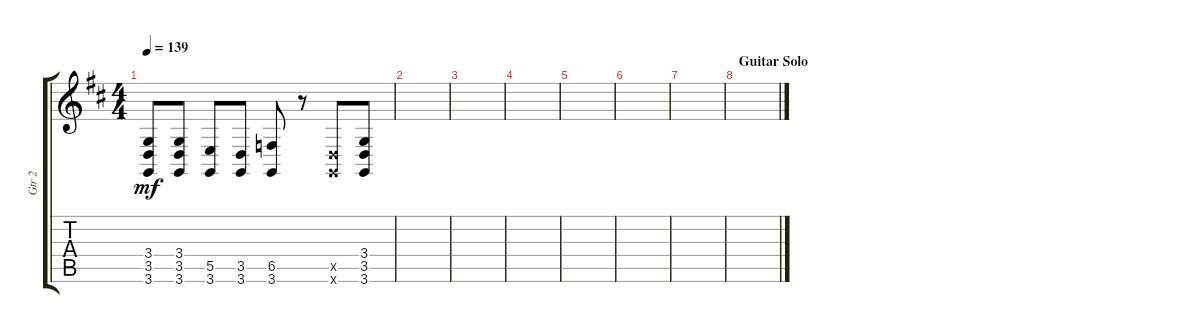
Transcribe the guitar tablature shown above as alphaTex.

\track ("Gtr 2" "Gtr 2") {instrument acousticgrandpiano}
\staff {score tabs}
\tuning (E4 B3 Ab3 E3 B2 E2) {hide}
\ts (4 4)
\tempo 139
\clef g2
\ks d
(3.4{t} 3.5{t} 3.6{t}).8{dy mf} (3.4 3.5 3.6).8 (5.5 3.6).8 (3.5 3.6).8 (6.5 3.6).8 r.8 (3.5{x} 3.6{x}).8 (3.4 3.5 3.6).8 |
|
|
|
|
|
|
\section ("" "Guitar Solo")
